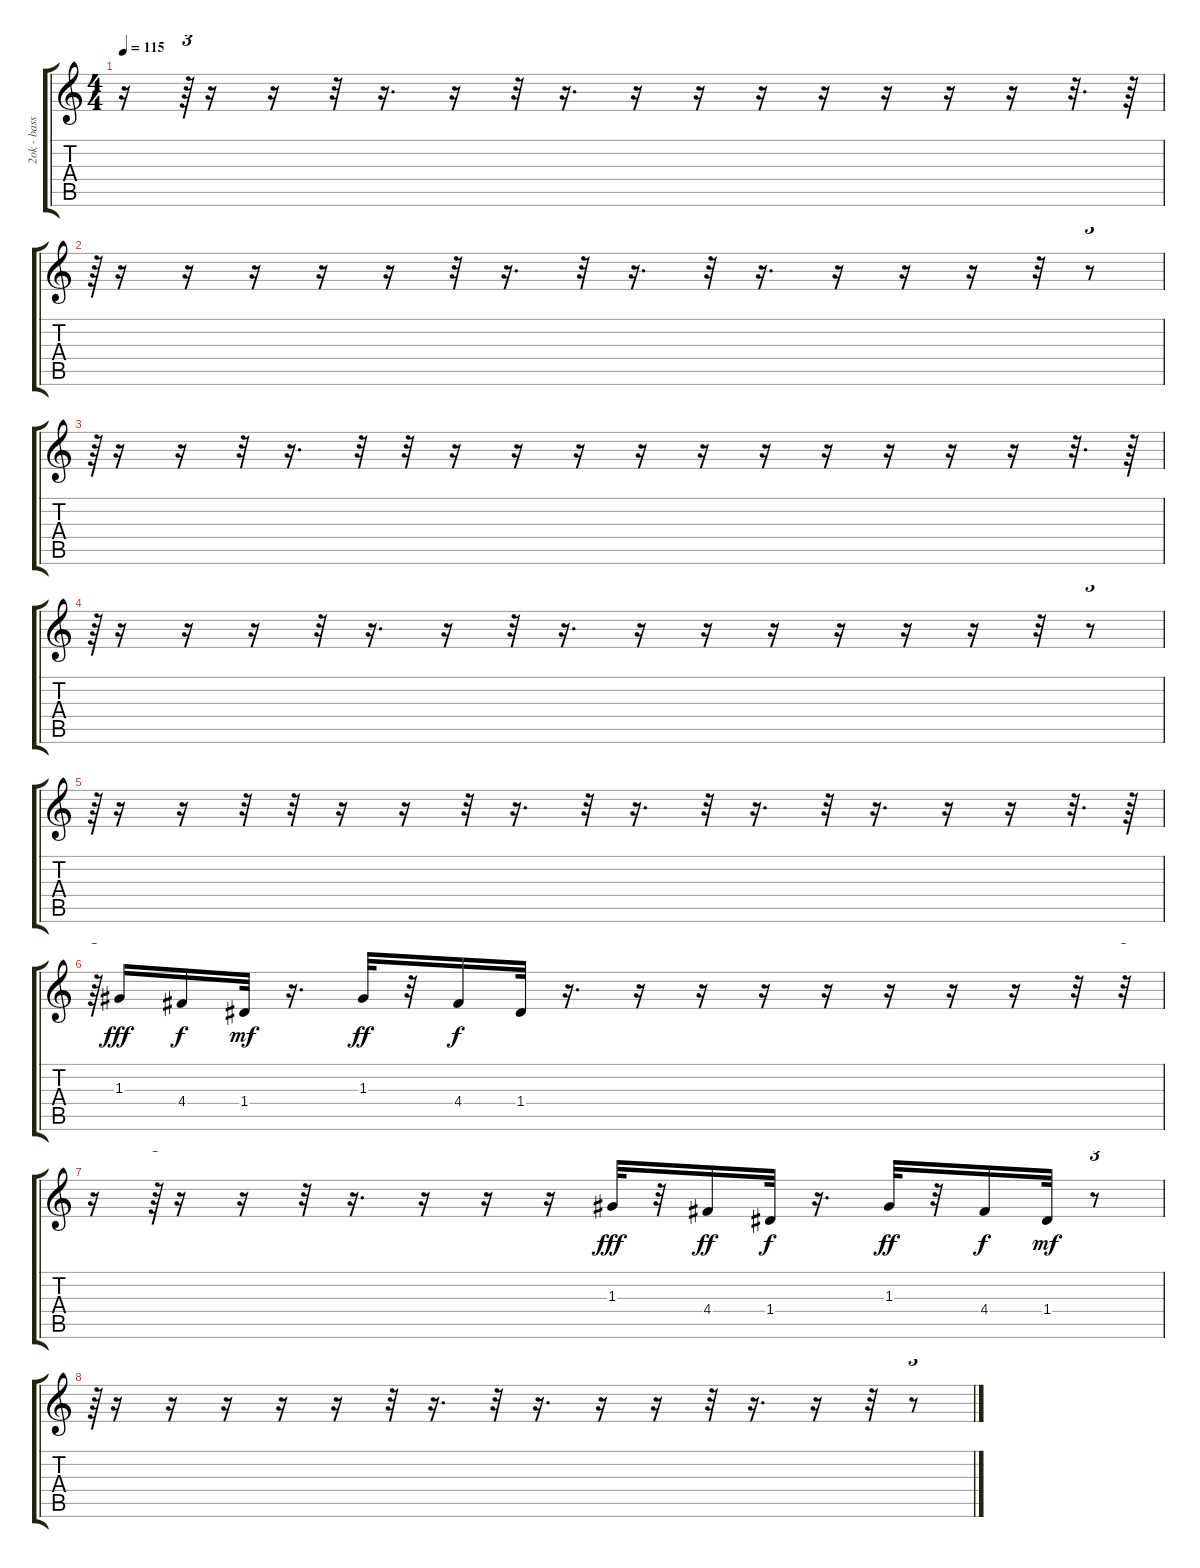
\track ("2ok - basso" "2ok - bass") {instrument electricbasspick}
\staff {score tabs}
\tuning (E4 B3 G3 D3 A2 E2) {hide}
\ts (4 4)
\tempo 115
\clef g2
\ks c
r.16{dy fff} r.64{tu (3 2)} r.16 r.16 r.32 r.16{d} r.16 r.32 r.16{d} r.16 r.16 r.16 r.16 r.16 r.16 r.16 r.32{d} r.64 |
r.64{tu (3 2)} r.16 r.16 r.16 r.16 r.16 r.32 r.16{d} r.32 r.16{d} r.32 r.16{d} r.16 r.16 r.16 r.32 r.8{tu (3 2)} |
r.64{tu (3 2)} r.16 r.16 r.32 r.16{d} r.32 r.32 r.16 r.16 r.16 r.16 r.16 r.16 r.16 r.16 r.16 r.16 r.32{d} r.64 |
r.64{tu (3 2)} r.16 r.16 r.16 r.32 r.16{d} r.16 r.32 r.16{d} r.16 r.16 r.16 r.16 r.16 r.16 r.32 r.8{tu (3 2)} |
r.64{tu (3 2)} r.16 r.16 r.32 r.32 r.16 r.16 r.32 r.16{d} r.32 r.16{d} r.32 r.16{d} r.32 r.16{d} r.16 r.16 r.32{d} r.64 |
r.64{tu (3 2)} 1.3.16 4.4.16{dy f} 1.4.32{dy mf} r.16{d} 1.3.32{dy ff} r.32 4.4.16{dy f} 1.4.32 r.16{d} r.16 r.16 r.16 r.16 r.16 r.16 r.16 r.32 r.32{tu (3 2)} |
r.16 r.64{tu (3 2)} r.16 r.16 r.32 r.16{d} r.16 r.16 r.16 1.3.32{dy fff} r.32 4.4.16{dy ff} 1.4.32{dy f} r.16{d} 1.3.32{dy ff} r.32 4.4.16{dy f} 1.4.32{dy mf} r.8{tu (3 2)} |
r.64{tu (3 2)} r.16 r.16 r.16 r.16 r.16 r.32 r.16{d} r.32 r.16{d} r.16 r.16 r.32 r.16{d} r.16 r.32 r.8{tu (3 2)}
